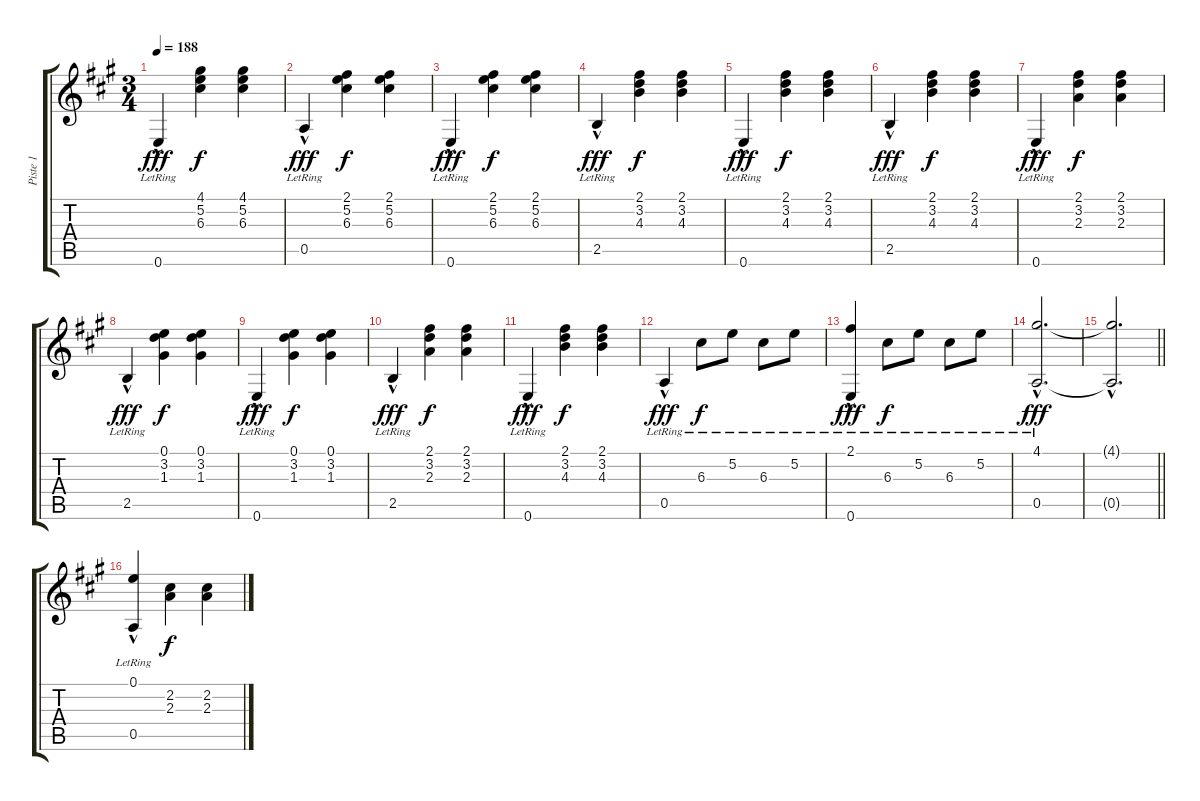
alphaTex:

\track ("Piste 1" "Piste 1") {instrument acousticguitarsteel}
\staff {score tabs}
\tuning (E4 B3 G3 D3 A2 E2) {hide}
\ts (3 4)
\tempo 188
\clef g2
\ks a
0.6{hac lr}.4{dy fff} (4.1 5.2 6.3).4{dy f} (4.1 5.2 6.3).4 |
0.5{hac lr}.4{dy fff} (2.1 5.2 6.3).4{dy f} (2.1 5.2 6.3).4 |
0.6{hac lr}.4{dy fff} (2.1 5.2 6.3).4{dy f} (2.1 5.2 6.3).4 |
2.5{hac lr}.4{dy fff} (2.1 3.2 4.3).4{dy f} (2.1 3.2 4.3).4 |
0.6{hac lr}.4{dy fff} (2.1 3.2 4.3).4{dy f} (2.1 3.2 4.3).4 |
2.5{hac lr}.4{dy fff} (2.1 3.2 4.3).4{dy f} (2.1 3.2 4.3).4 |
0.6{hac lr}.4{dy fff} (2.1 3.2 2.3).4{dy f} (2.1 3.2 2.3).4 |
2.5{hac lr}.4{dy fff} (0.1 3.2 1.3).4{dy f} (0.1 3.2 1.3).4 |
0.6{hac lr}.4{dy fff} (0.1 3.2 1.3).4{dy f} (0.1 3.2 1.3).4 |
2.5{hac lr}.4{dy fff} (2.1 3.2 2.3).4{dy f} (2.1 3.2 2.3).4 |
0.6{hac lr}.4{dy fff} (2.1 3.2 4.3).4{dy f} (2.1 3.2 4.3).4 |
0.5{hac lr}.4{dy fff} 6.3{lr}.8{dy f} 5.2{lr}.8 6.3{lr}.8 5.2{lr}.8 |
(2.1{lr} 0.6{hac lr}).4{dy fff} 6.3{lr}.8{dy f} 5.2{lr}.8 6.3{lr}.8 5.2{lr}.8 |
(4.1{hac lr} 0.5{hac lr}).2{d dy fff} |
\barLineRight lightlight
(4.1{hac t} 0.5{hac t}).2{d} |
(0.1{hac lr} 0.5{hac lr}).4 (2.2 2.3).4{dy f} (2.2 2.3).4
